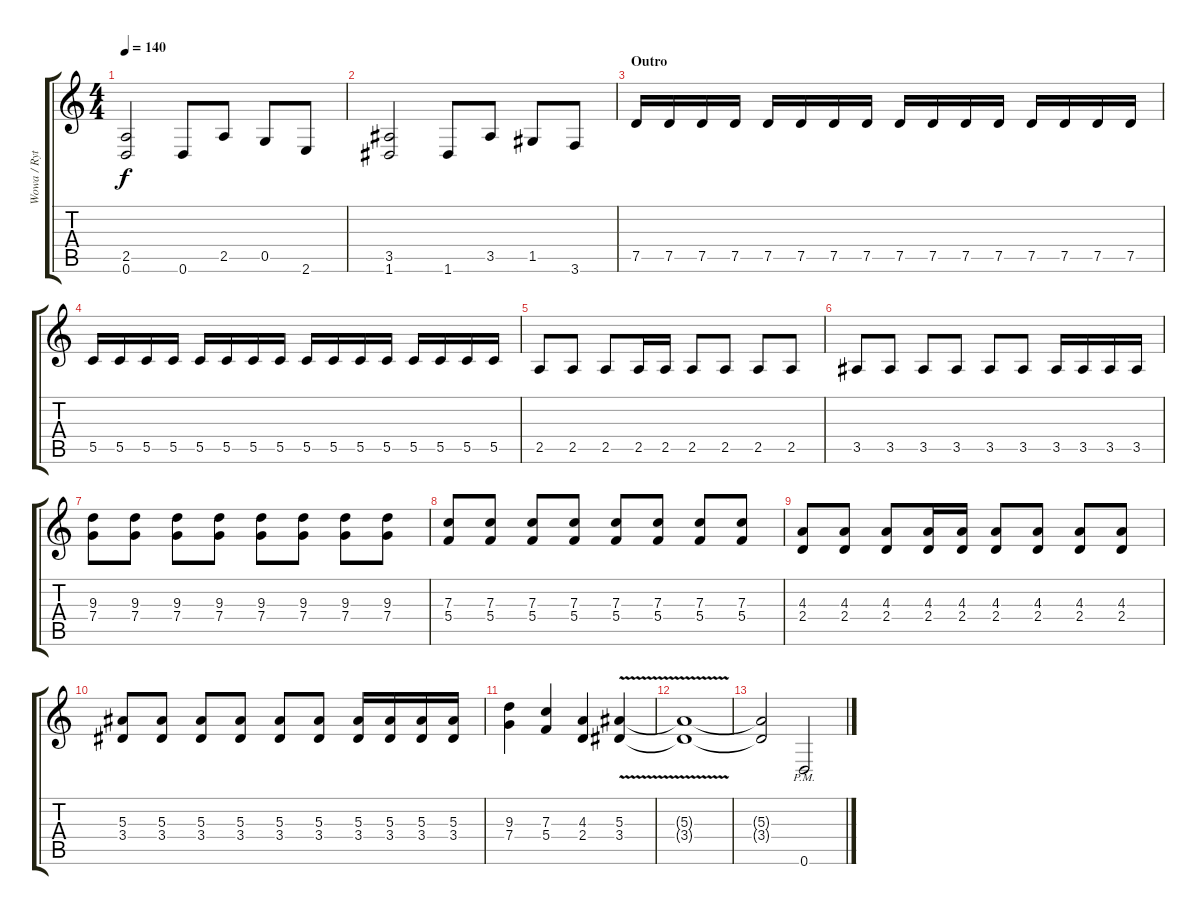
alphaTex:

\track ("Wowa / Rythm Guitar" "Wowa / Ryt") {instrument distortionguitar}
\staff {score tabs}
\tuning (D4 A3 F3 C3 G2 D2) {hide}
\ts (4 4)
\tempo 140
\clef g2
\ks c
(2.5 0.6).2{dy f} 0.6.8 2.5.8 0.5.8 2.6.8 |
(3.5 1.6).2 1.6.8 3.5.8 1.5.8 3.6.8 |
\section ("" "Outro")
7.5.16{volume 14 balance 10} 7.5.16 7.5.16 7.5.16 7.5.16 7.5.16 7.5.16 7.5.16 7.5.16 7.5.16 7.5.16 7.5.16 7.5.16 7.5.16 7.5.16 7.5.16 |
5.5.16 5.5.16 5.5.16 5.5.16 5.5.16 5.5.16 5.5.16 5.5.16 5.5.16 5.5.16 5.5.16 5.5.16 5.5.16 5.5.16 5.5.16 5.5.16 |
2.5.8 2.5.8 2.5.8 2.5.16 2.5.16 2.5.8 2.5.8 2.5.8 2.5.8 |
3.5.8 3.5.8 3.5.8 3.5.8 3.5.8 3.5.8 3.5.16 3.5.16 3.5.16 3.5.16 |
(9.3 7.4).8{volume 14 balance 10} (9.3 7.4).8 (9.3 7.4).8 (9.3 7.4).8 (9.3 7.4).8 (9.3 7.4).8 (9.3 7.4).8 (9.3 7.4).8 |
(7.3 5.4).8 (7.3 5.4).8 (7.3 5.4).8 (7.3 5.4).8 (7.3 5.4).8 (7.3 5.4).8 (7.3 5.4).8 (7.3 5.4).8 |
(4.3 2.4).8 (4.3 2.4).8 (4.3 2.4).8 (4.3 2.4).16 (4.3 2.4).16 (4.3 2.4).8 (4.3 2.4).8 (4.3 2.4).8 (4.3 2.4).8 |
(5.3 3.4).8 (5.3 3.4).8 (5.3 3.4).8 (5.3 3.4).8 (5.3 3.4).8 (5.3 3.4).8 (5.3 3.4).16 (5.3 3.4).16 (5.3 3.4).16 (5.3 3.4).16 |
(9.3 7.4).4 (7.3 5.4).4 (4.3 2.4).4 (5.3{v} 3.4).4 |
(5.3{t} 3.4{t}).1 |
(5.3{t} 3.4{t}).2 0.6{pm}.2
